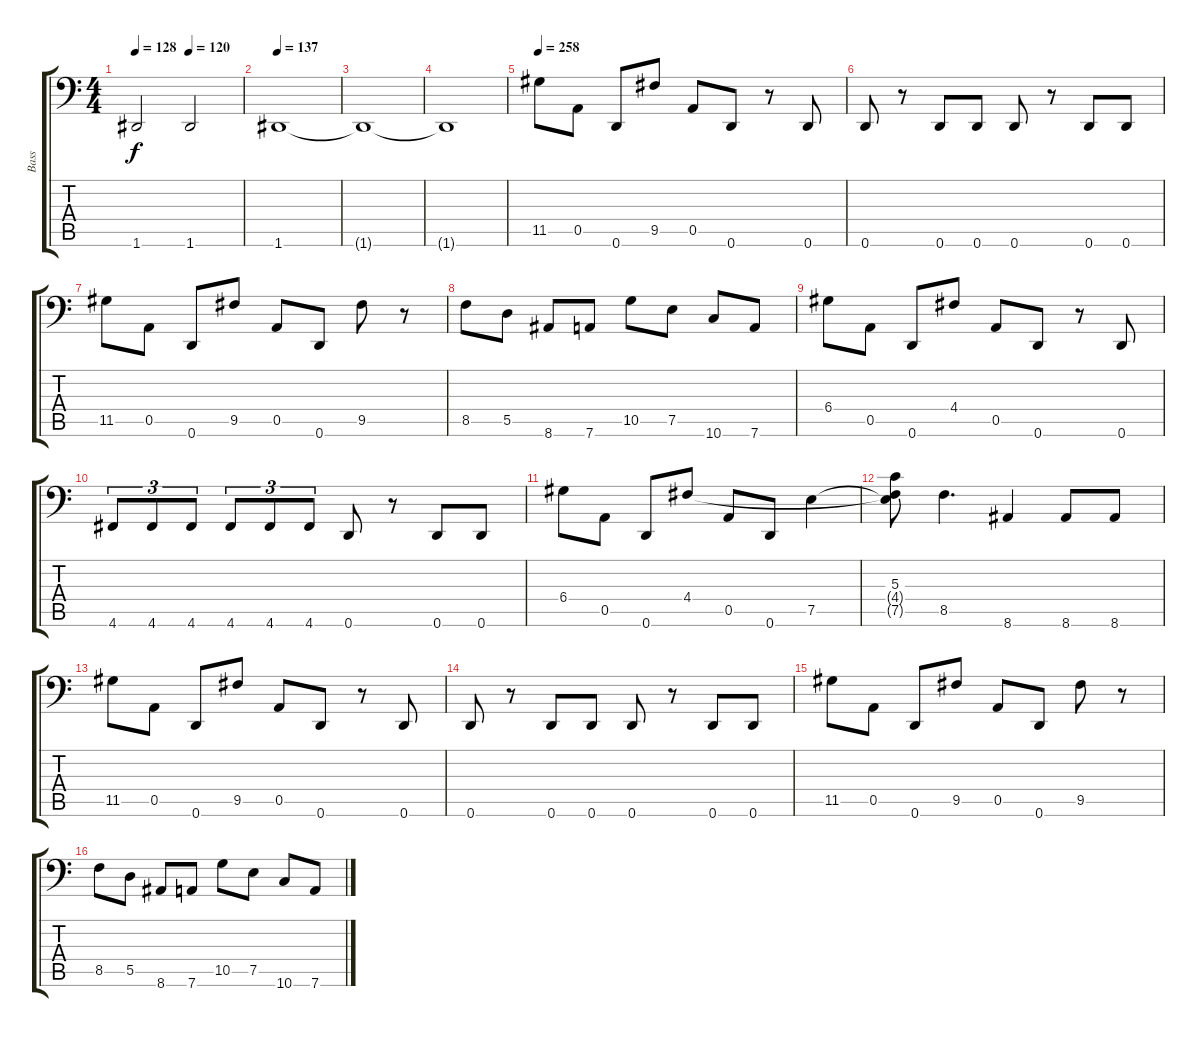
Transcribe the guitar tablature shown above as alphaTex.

\track ("Bass" "Bass") {instrument electricbassfinger}
\staff {score tabs}
\tuning (E3 B2 G2 D2 A1 D1) {hide}
\ts (4 4)
\tempo 128
\tempo (120 0.5)
\clef f4
\ks c
1.6.2{dy f} 1.6.2 |
\tempo 137
1.6.1 |
1.6{t}.1 |
1.6{t}.1 |
\tempo 258
11.5.8 0.5.8 0.6.8 9.5.8 0.5.8 0.6.8 r.8 0.6.8 |
0.6.8 r.8 0.6.8 0.6.8 0.6.8 r.8 0.6.8 0.6.8 |
11.5.8 0.5.8 0.6.8 9.5.8 0.5.8 0.6.8 9.5.8 r.8 |
8.5.8 5.5.8 8.6.8 7.6.8 10.5.8 7.5.8 10.6.8 7.6.8 |
6.4.8 0.5.8 0.6.8 4.4.8 0.5.8 0.6.8 r.8 0.6.8 |
4.6.8{tu (3 2)} 4.6.8{tu (3 2)} 4.6.8{tu (3 2)} 4.6.8{tu (3 2)} 4.6.8{tu (3 2)} 4.6.8{tu (3 2)} 0.6.8 r.8 0.6.8 0.6.8 |
6.4.8 0.5.8 0.6.8 4.4.8 0.5.8 0.6.8 7.5.4 |
(5.3 4.4{t} 7.5{t}).8 8.5.4{d} 8.6.4 8.6.8 8.6.8 |
11.5.8 0.5.8 0.6.8 9.5.8 0.5.8 0.6.8 r.8 0.6.8 |
0.6.8 r.8 0.6.8 0.6.8 0.6.8 r.8 0.6.8 0.6.8 |
11.5.8 0.5.8 0.6.8 9.5.8 0.5.8 0.6.8 9.5.8 r.8 |
8.5.8 5.5.8 8.6.8 7.6.8 10.5.8 7.5.8 10.6.8 7.6.8
